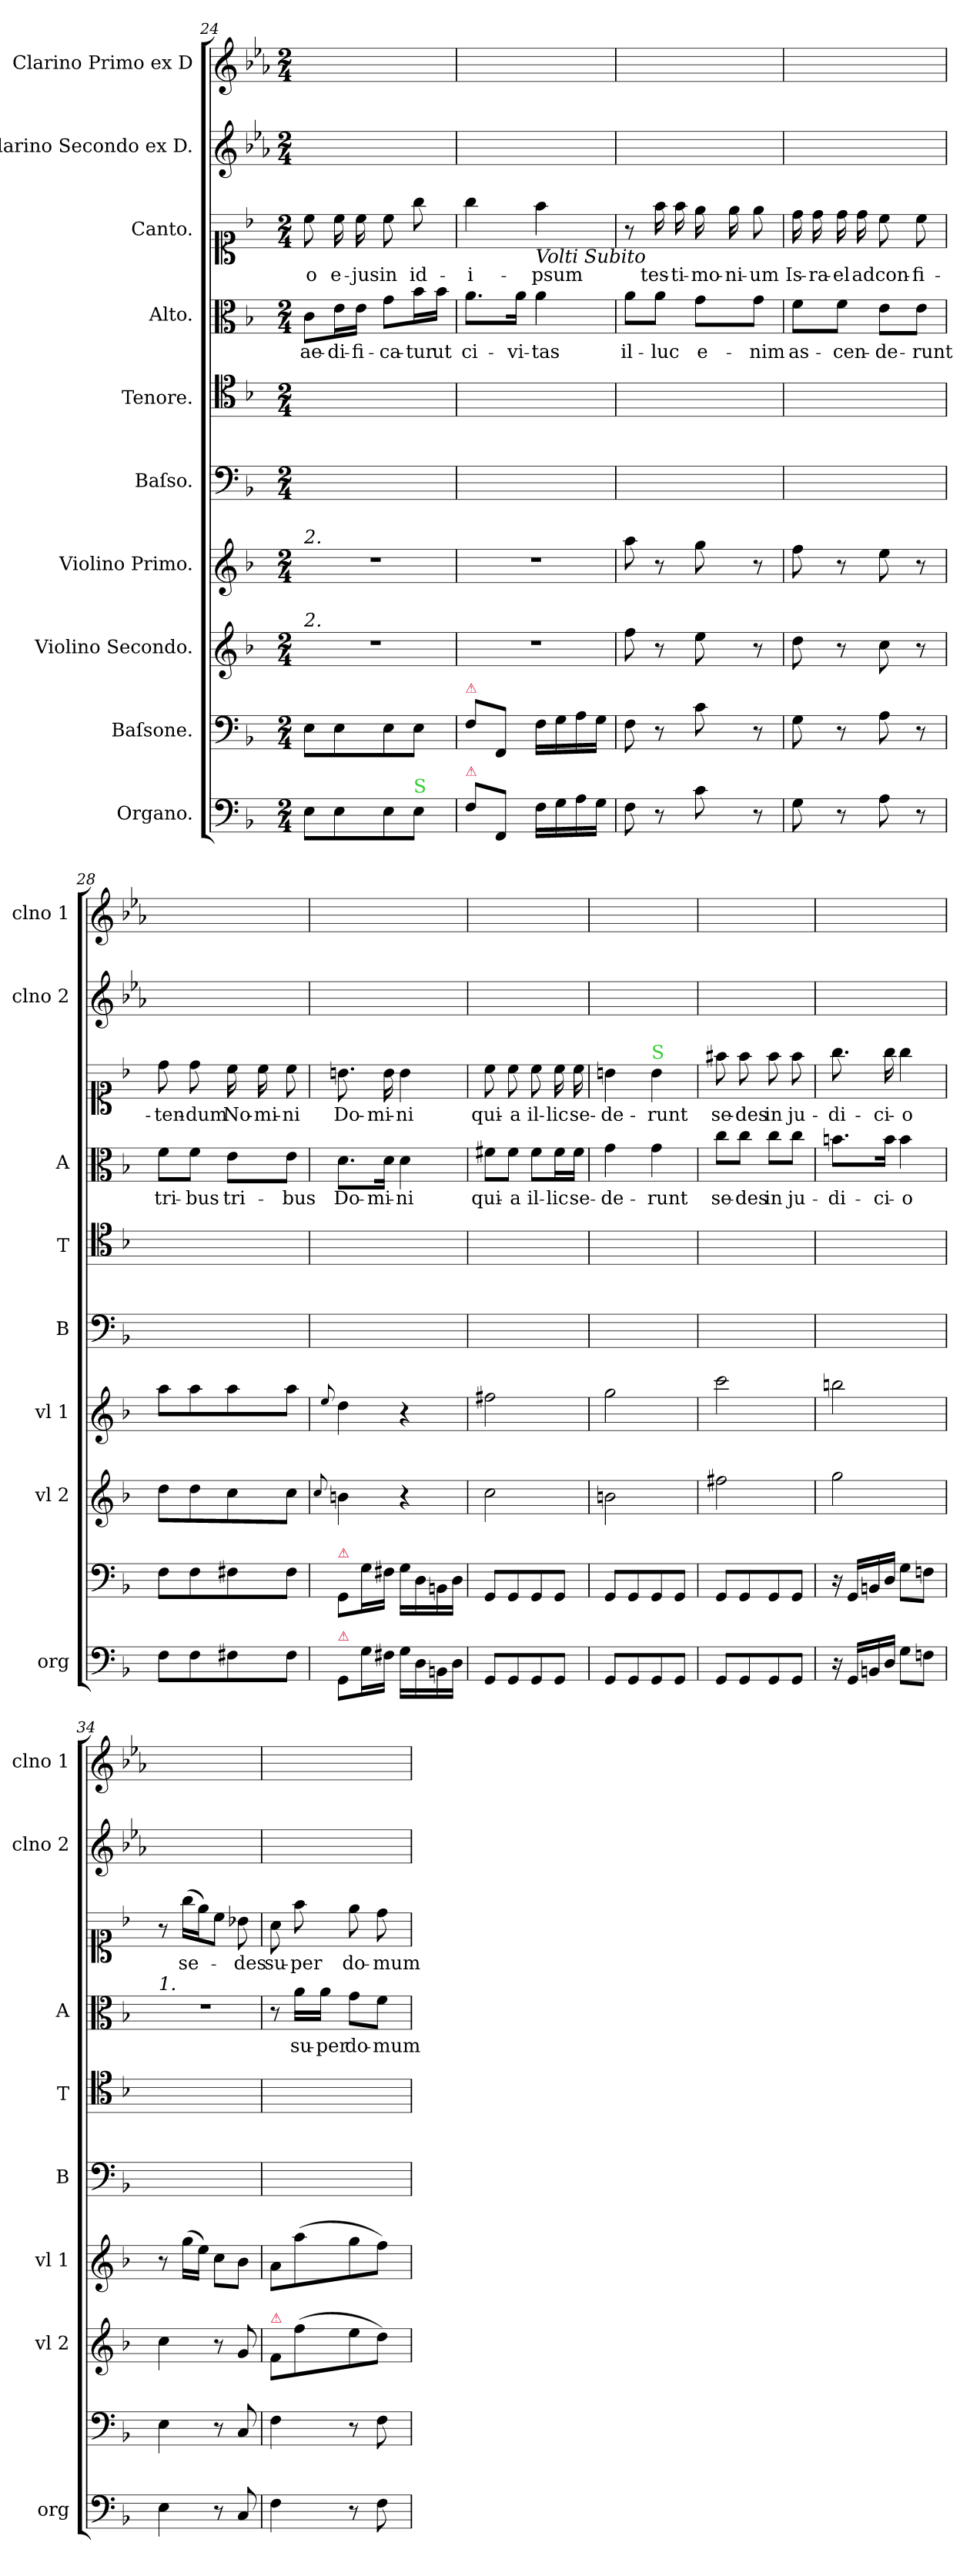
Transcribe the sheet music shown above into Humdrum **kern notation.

**kern	**kern	**kern	**kern	**kern	**kern	**kern	**text	**kern	**text	**kern	**kern
*part10	*part9	*part8	*part7	*part6	*part5	*part4	*part4	*part3	*part3	*part2	*part1
*staff10	*staff9	*staff8	*staff7	*staff6	*staff5	*staff4	*staff4	*staff3	*staff3	*staff2	*staff1
*I"Organo.	*I"Baſsone.	*I"Violino Secondo.	*I"Violino Primo.	*I"Baſso.	*I"Tenore.	*I"Alto.	*	*I"Canto.	*	*I"Clarino Secondo ex D.	*I"Clarino Primo ex D
*I'org	*	*I'vl 2	*I'vl 1	*I'B	*I'T	*I'A	*	*	*	*I'clno 2	*I'clno 1
*clefF4	*clefF4	*clefG2	*clefG2	*clefF4	*clefC4	*clefC3	*	*clefC1	*	*clefG2	*clefG2
*	*	*	*	*	*	*	*	*	*	*ITrd-1c-2	*ITrd-1c-2
*k[b-]	*k[b-]	*k[b-]	*k[b-]	*k[b-]	*k[b-]	*k[b-]	*	*k[b-]	*	*k[b-]	*k[b-]
*F:	*F:	*F:	*F:	*F:	*F:	*F:	*	*F:	*	*F:	*F:
*M2/4	*M2/4	*M2/4	*M2/4	*M2/4	*M2/4	*M2/4	*	*M2/4	*	*M2/4	*M2/4
=24	=24	=24	=24	=24	=24	=24	=24	=24	=24	=24	=24
!	!	!	!LO:TX:a:i:t=2.	!	!	!	!	!	!	!	!
!	!	!LO:TX:a:i:t=2.	!	!	!	!	!	!	!	!	!
8E\L	8E\L	2r	2r	2ryy	2ryy	8c\L	ae-	8cc\	-o	2ryy	2ryy
8E\	8E\	.	.	.	.	16e\L	-di-	16cc\	e-	.	.
.	.	.	.	.	.	16e\JJ	-fi-	16cc\	-jus	.	.
8E\	8E\	.	.	.	.	8g\L	-ca-	8cc\	in	.	.
!LO:TX:a:color=limegreen:t=S	!	!	!	!	!	!	!	!	!	!	!
8E\J	8E\J	.	.	.	.	16b-\L	-tur	8gg\	id-	.	.
.	.	.	.	.	.	16b-\JJ	ut	.	.	.	.
=25	=25	=25	=25	=25	=25	=25	=25	=25	=25	=25	=25
!	!LO:TX:a:color=crimson:t=⚠	!	!	!	!	!	!	!	!	!	!
!LO:TX:a:color=crimson:t=⚠	!	!	!	!	!	!	!	!	!	!	!
8F\L	8F\L	2r	2r	2ryy	2ryy	8.a\L	ci-	4gg\	-i-	2ryy	2ryy
8FF/J	8FF/J	.	.	.	.	.	.	.	.	.	.
.	.	.	.	.	.	16a\Jk	-vi-	.	.	.	.
!	!	!	!	!	!	!	!	!LO:TX:b:i:t=Volti Subito	!	!	!
16F\LL	16F\LL	.	.	.	.	4a\	-tas	4ff\	-psum	.	.
16G\	16G\	.	.	.	.	.	.	.	.	.	.
16A\	16A\	.	.	.	.	.	.	.	.	.	.
16G\JJ	16G\JJ	.	.	.	.	.	.	.	.	.	.
=26	=26	=26	=26	=26	=26	=26	=26	=26	=26	=26	=26
8F\	8F\	8ff\	8aa\	2ryy	2ryy	8a\L	il-	8r	.	2ryy	2ryy
8r	8r	8r	8r	.	.	8a\J	-luc	16ff\	tes-	.	.
.	.	.	.	.	.	.	.	16ff\	-ti-	.	.
8c\	8c\	8ee\	8gg\	.	.	8g\L	e-	16ee\	-mo-	.	.
.	.	.	.	.	.	.	.	16ee\	-ni-	.	.
8r	8r	8r	8r	.	.	8g\J	-nim	8ee\	-um	.	.
=27	=27	=27	=27	=27	=27	=27	=27	=27	=27	=27	=27
8G\	8G\	8dd\	8ff\	2ryy	2ryy	8f\L	as-	16dd\	Is-	2ryy	2ryy
.	.	.	.	.	.	.	.	16dd\	-ra-	.	.
8r	8r	8r	8r	.	.	8f\J	-cen-	16dd\	-el	.	.
.	.	.	.	.	.	.	.	16dd\	ad	.	.
8A\	8A\	8cc\	8ee\	.	.	8e\L	-de-	8cc\	con-	.	.
8r	8r	8r	8r	.	.	8e\J	-runt	8cc\	-fi-	.	.
=28	=28	=28	=28	=28	=28	=28	=28	=28	=28	=28	=28
8F\L	8F\L	8dd\L	8aa\L	2ryy	2ryy	8f\L	tri-	8dd\	-ten-	2ryy	2ryy
8F\	8F\	8dd\	8aa\	.	.	8f\J	-bus	8dd\	-dum	.	.
!	!	!	!	!	!	!	!LO:LY:i	!	!	!	!
8F#X\	8F#X\	8cc\	8aa\	.	.	8e\L	tri-	16cc\	No-	.	.
.	.	.	.	.	.	.	.	16cc\	-mi-	.	.
!	!	!	!	!	!	!	!LO:LY:i	!	!	!	!
8F#\J	8F#\J	8cc\J	8aa\J	.	.	8e\J	-bus	8cc\	-ni	.	.
=29	=29	=29	=29	=29	=29	=29	=29	=29	=29	=29	=29
.	.	8qqcc/	8qqee/	.	.	.	.	.	.	.	.
!	!LO:TX:a:color=crimson:t=⚠	!	!	!	!	!	!	!	!	!	!
!LO:TX:a:color=crimson:t=⚠	!	!	!	!	!	!	!	!	!	!	!
8GG/L	8GG/L	4bn\	4dd\	2ryy	2ryy	8.d\L	Do-	8.bn\	Do-	2ryy	2ryy
16G\L	16G\L	.	.	.	.	.	.	.	.	.	.
16F#X\JJ	16F#X\JJ	.	.	.	.	16d\Jk	-mi-	16b\	-mi-	.	.
16G\LL	16G\LL	4r	4r	.	.	4d\	-ni	4b\	-ni	.	.
16D\	16D\	.	.	.	.	.	.	.	.	.	.
16BBn\	16BBn\	.	.	.	.	.	.	.	.	.	.
16D\JJ	16D\JJ	.	.	.	.	.	.	.	.	.	.
=30	=30	=30	=30	=30	=30	=30	=30	=30	=30	=30	=30
8GG/L	8GG/L	2cc\	2ff#X\	2ryy	2ryy	8f#X\L	qui-	8cc\	qui-	2ryy	2ryy
8GG/	8GG/	.	.	.	.	8f#\J	-a	8cc\	-a	.	.
8GG/	8GG/	.	.	.	.	8f#\L	il-	8cc\	il-	.	.
8GG/J	8GG/J	.	.	.	.	16f#\L	-lic	16cc\	-lic	.	.
.	.	.	.	.	.	16f#\JJ	se-	16cc\	se-	.	.
=31	=31	=31	=31	=31	=31	=31	=31	=31	=31	=31	=31
8GG/L	8GG/L	2bn\	2gg\	2ryy	2ryy	4g\	-de-	4bn\	-de-	2ryy	2ryy
8GG/	8GG/	.	.	.	.	.	.	.	.	.	.
!	!	!	!	!	!	!	!	!LO:TX:a:color=limegreen:t=S	!	!	!
8GG/	8GG/	.	.	.	.	4g\	-runt	4b\	-runt	.	.
8GG/J	8GG/J	.	.	.	.	.	.	.	.	.	.
=32	=32	=32	=32	=32	=32	=32	=32	=32	=32	=32	=32
8GG/L	8GG/L	2ff#X\	2ccc\	2ryy	2ryy	8cc\L	se-	8ff#X\	se-	2ryy	2ryy
8GG/	8GG/	.	.	.	.	8cc\J	-des	8ff#\	-des	.	.
8GG/	8GG/	.	.	.	.	8cc\L	in	8ff#\	in	.	.
8GG/J	8GG/J	.	.	.	.	8cc\J	ju-	8ff#\	ju-	.	.
=33	=33	=33	=33	=33	=33	=33	=33	=33	=33	=33	=33
16r	16r	2gg\	2bbn\	2ryy	2ryy	8.bn\L	-di-	8.gg\	-di-	2ryy	2ryy
16GG/LL	16GG/LL	.	.	.	.	.	.	.	.	.	.
16BBn/	16BBn/	.	.	.	.	.	.	.	.	.	.
16D/JJ	16D/JJ	.	.	.	.	16b\Jk	-ci-	16gg\	-ci-	.	.
8G\L	8G\L	.	.	.	.	4b\	-o	4gg\	-o	.	.
8Fn\J	8Fn\J	.	.	.	.	.	.	.	.	.	.
=34	=34	=34	=34	=34	=34	=34	=34	=34	=34	=34	=34
!	!	!	!	!	!	!LO:TX:a:i:t=1.	!	!	!	!	!
4E\	4E\	4cc\	8r	2ryy	2ryy	2r	.	8r	.	2ryy	2ryy
.	.	.	(16gg\LL	.	.	.	.	(16gg\LL	se-	.	.
.	.	.	16ee\JJ)	.	.	.	.	16ee\J)	.	.	.
8r	8r	8r	8cc\L	.	.	.	.	8cc\J	.	.	.
8C/	8C/	8g/	8b-\J	.	.	.	.	8b-X\	-des	.	.
=35	=35	=35	=35	=35	=35	=35	=35	=35	=35	=35	=35
!	!	!LO:TX:a:color=crimson:t=⚠	!	!	!	!	!	!	!	!	!
4F\	4F\	8f/L	8a\L	2ryy	2ryy	8r	.	8a\	su-	2ryy	2ryy
.	.	(8ff\	(8aa\	.	.	16a\LL	-su-	8ff\	-per	.	.
.	.	.	.	.	.	16a\JJ	-per	.	.	.	.
8r	8r	8ee\	8gg\	.	.	8g\L	do-	8ee\	do-	.	.
8F\	8F\	8dd\J)	8ff\J)	.	.	8f\J	-mum	8dd\	-mum	.	.
=	=	=	=	=	=	=	=	=	=	=	=
*-	*-	*-	*-	*-	*-	*-	*-	*-	*-	*-	*-
